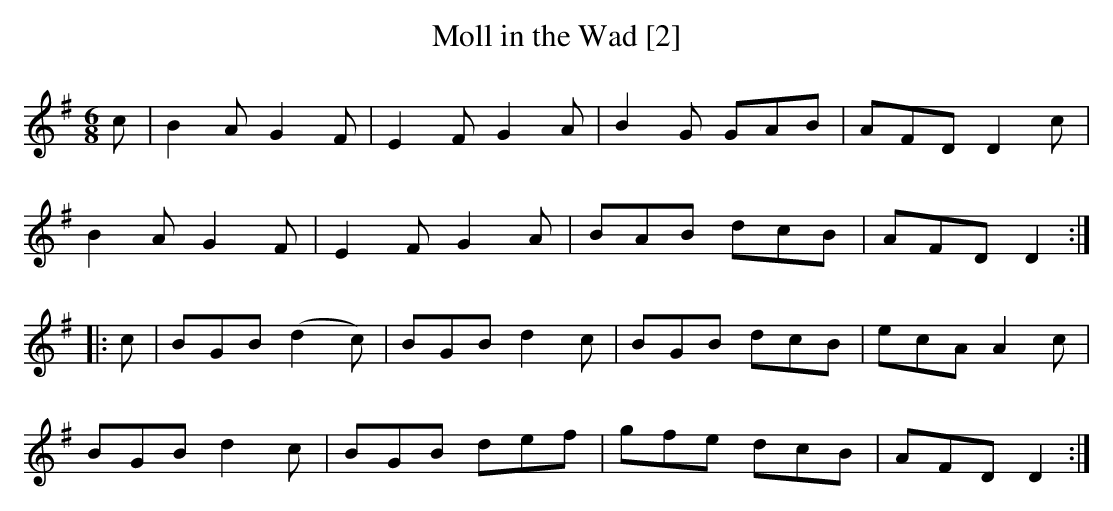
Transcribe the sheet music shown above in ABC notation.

X:1
T:Moll in the Wad [2]
M:6/8
L:1/8
K:Emin
c|B2A G2F|E2F G2A|B2G GAB|AFD D2c|
B2A G2F|E2F G2A|BAB dcB|AFD D2:|
|:c|BGB (d2c)|BGB d2c|BGB dcB|ecA A2c|
BGB d2c|BGB def|gfe dcB|AFD D2:|]
